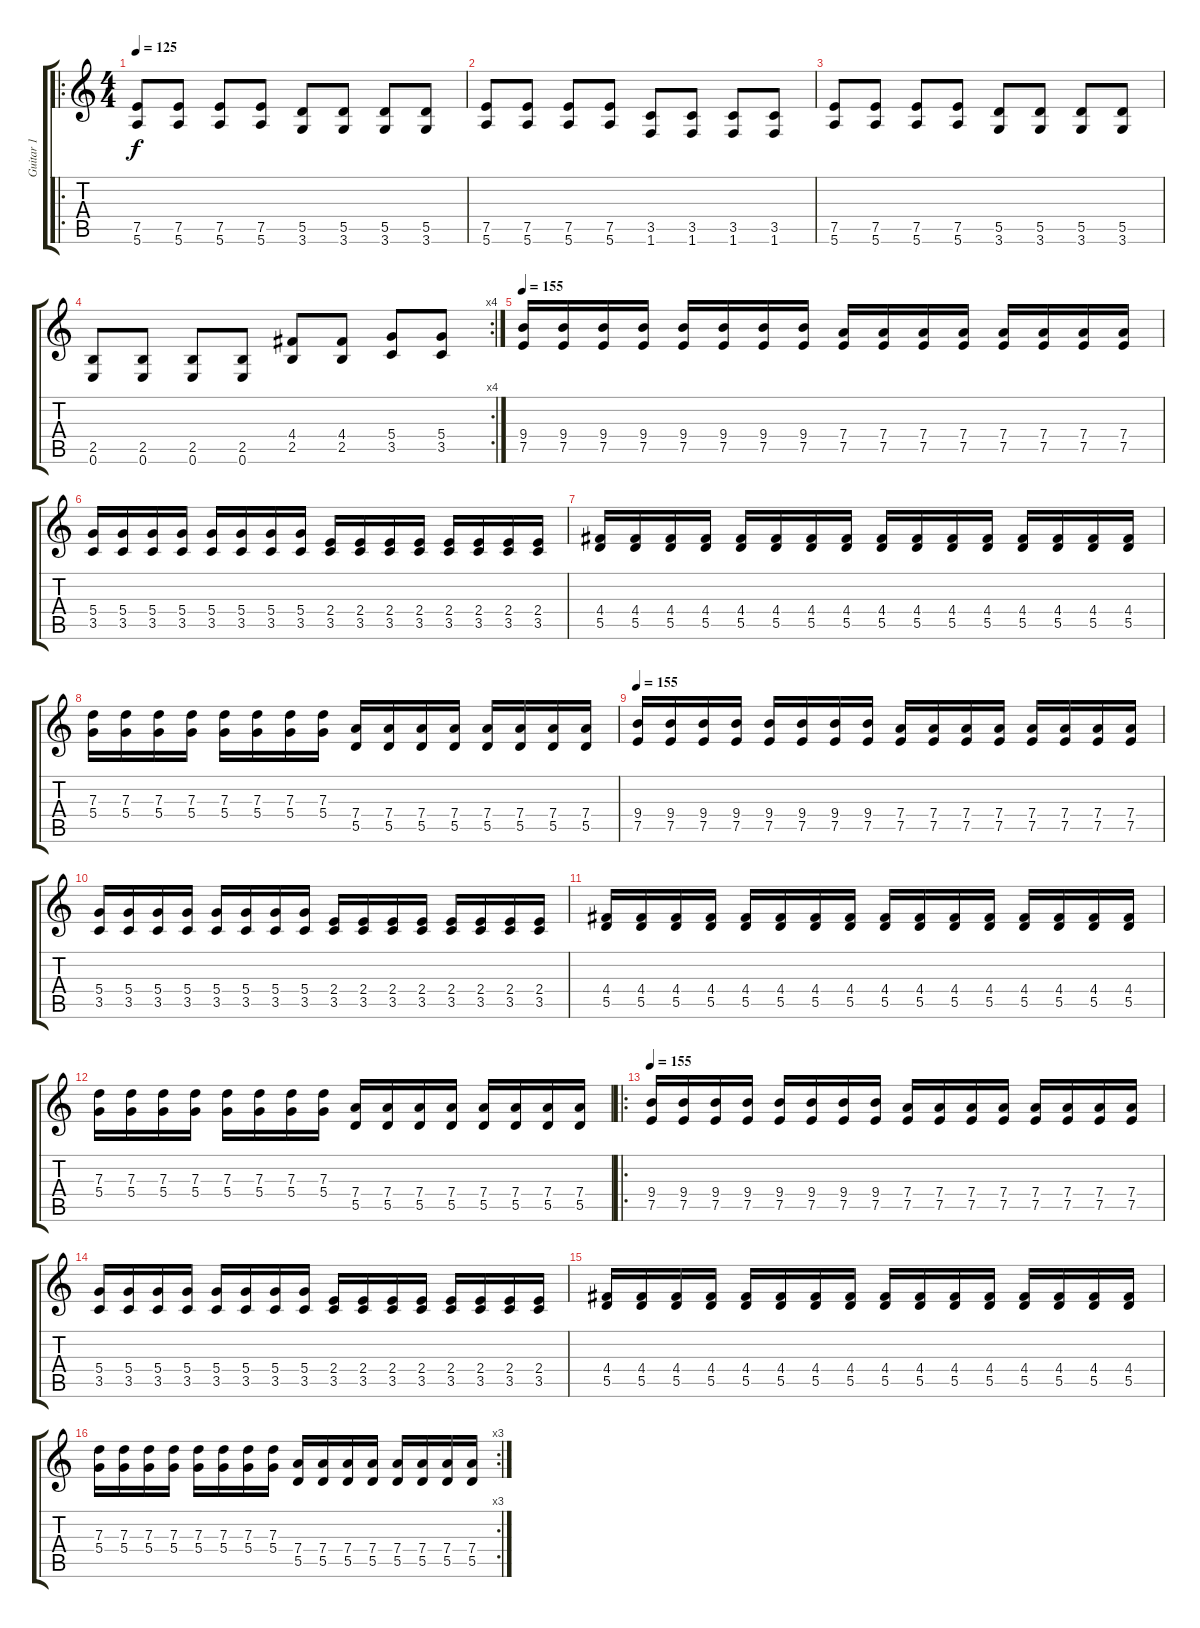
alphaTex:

\track ("Guitar 1" "Guitar 1") {instrument distortionguitar}
\staff {score tabs}
\tuning (E4 B3 G3 D3 A2 E2) {hide}
\ro
\ts (4 4)
\tempo 125
\clef g2
\ks c
(7.5 5.6).8{dy f} (7.5 5.6).8 (7.5 5.6).8 (7.5 5.6).8 (5.5 3.6).8 (5.5 3.6).8 (5.5 3.6).8 (5.5 3.6).8 |
(7.5 5.6).8 (7.5 5.6).8 (7.5 5.6).8 (7.5 5.6).8 (3.5 1.6).8 (3.5 1.6).8 (3.5 1.6).8 (3.5 1.6).8 |
(7.5 5.6).8 (7.5 5.6).8 (7.5 5.6).8 (7.5 5.6).8 (5.5 3.6).8 (5.5 3.6).8 (5.5 3.6).8 (5.5 3.6).8 |
\rc 4
(2.5 0.6).8 (2.5 0.6).8 (2.5 0.6).8 (2.5 0.6).8 (4.4 2.5).8 (4.4 2.5).8 (5.4 3.5).8 (5.4 3.5).8 |
\tempo 155
(9.4 7.5).16 (9.4 7.5).16 (9.4 7.5).16 (9.4 7.5).16 (9.4 7.5).16 (9.4 7.5).16 (9.4 7.5).16 (9.4 7.5).16 (7.4 7.5).16 (7.4 7.5).16 (7.4 7.5).16 (7.4 7.5).16 (7.4 7.5).16 (7.4 7.5).16 (7.4 7.5).16 (7.4 7.5).16 |
(5.4 3.5).16 (5.4 3.5).16 (5.4 3.5).16 (5.4 3.5).16 (5.4 3.5).16 (5.4 3.5).16 (5.4 3.5).16 (5.4 3.5).16 (2.4 3.5).16 (2.4 3.5).16 (2.4 3.5).16 (2.4 3.5).16 (2.4 3.5).16 (2.4 3.5).16 (2.4 3.5).16 (2.4 3.5).16 |
(4.4 5.5).16 (4.4 5.5).16 (4.4 5.5).16 (4.4 5.5).16 (4.4 5.5).16 (4.4 5.5).16 (4.4 5.5).16 (4.4 5.5).16 (4.4 5.5).16 (4.4 5.5).16 (4.4 5.5).16 (4.4 5.5).16 (4.4 5.5).16 (4.4 5.5).16 (4.4 5.5).16 (4.4 5.5).16 |
(7.3 5.4).16 (7.3 5.4).16 (7.3 5.4).16 (7.3 5.4).16 (7.3 5.4).16 (7.3 5.4).16 (7.3 5.4).16 (7.3 5.4).16 (7.4 5.5).16 (7.4 5.5).16 (7.4 5.5).16 (7.4 5.5).16 (7.4 5.5).16 (7.4 5.5).16 (7.4 5.5).16 (7.4 5.5).16 |
\tempo 155
(9.4 7.5).16 (9.4 7.5).16 (9.4 7.5).16 (9.4 7.5).16 (9.4 7.5).16 (9.4 7.5).16 (9.4 7.5).16 (9.4 7.5).16 (7.4 7.5).16 (7.4 7.5).16 (7.4 7.5).16 (7.4 7.5).16 (7.4 7.5).16 (7.4 7.5).16 (7.4 7.5).16 (7.4 7.5).16 |
(5.4 3.5).16 (5.4 3.5).16 (5.4 3.5).16 (5.4 3.5).16 (5.4 3.5).16 (5.4 3.5).16 (5.4 3.5).16 (5.4 3.5).16 (2.4 3.5).16 (2.4 3.5).16 (2.4 3.5).16 (2.4 3.5).16 (2.4 3.5).16 (2.4 3.5).16 (2.4 3.5).16 (2.4 3.5).16 |
(4.4 5.5).16 (4.4 5.5).16 (4.4 5.5).16 (4.4 5.5).16 (4.4 5.5).16 (4.4 5.5).16 (4.4 5.5).16 (4.4 5.5).16 (4.4 5.5).16 (4.4 5.5).16 (4.4 5.5).16 (4.4 5.5).16 (4.4 5.5).16 (4.4 5.5).16 (4.4 5.5).16 (4.4 5.5).16 |
(7.3 5.4).16 (7.3 5.4).16 (7.3 5.4).16 (7.3 5.4).16 (7.3 5.4).16 (7.3 5.4).16 (7.3 5.4).16 (7.3 5.4).16 (7.4 5.5).16 (7.4 5.5).16 (7.4 5.5).16 (7.4 5.5).16 (7.4 5.5).16 (7.4 5.5).16 (7.4 5.5).16 (7.4 5.5).16 |
\ro
\tempo 155
(9.4 7.5).16 (9.4 7.5).16 (9.4 7.5).16 (9.4 7.5).16 (9.4 7.5).16 (9.4 7.5).16 (9.4 7.5).16 (9.4 7.5).16 (7.4 7.5).16 (7.4 7.5).16 (7.4 7.5).16 (7.4 7.5).16 (7.4 7.5).16 (7.4 7.5).16 (7.4 7.5).16 (7.4 7.5).16 |
(5.4 3.5).16 (5.4 3.5).16 (5.4 3.5).16 (5.4 3.5).16 (5.4 3.5).16 (5.4 3.5).16 (5.4 3.5).16 (5.4 3.5).16 (2.4 3.5).16 (2.4 3.5).16 (2.4 3.5).16 (2.4 3.5).16 (2.4 3.5).16 (2.4 3.5).16 (2.4 3.5).16 (2.4 3.5).16 |
(4.4 5.5).16 (4.4 5.5).16 (4.4 5.5).16 (4.4 5.5).16 (4.4 5.5).16 (4.4 5.5).16 (4.4 5.5).16 (4.4 5.5).16 (4.4 5.5).16 (4.4 5.5).16 (4.4 5.5).16 (4.4 5.5).16 (4.4 5.5).16 (4.4 5.5).16 (4.4 5.5).16 (4.4 5.5).16 |
\rc 3
(7.3 5.4).16 (7.3 5.4).16 (7.3 5.4).16 (7.3 5.4).16 (7.3 5.4).16 (7.3 5.4).16 (7.3 5.4).16 (7.3 5.4).16 (7.4 5.5).16 (7.4 5.5).16 (7.4 5.5).16 (7.4 5.5).16 (7.4 5.5).16 (7.4 5.5).16 (7.4 5.5).16 (7.4 5.5).16
